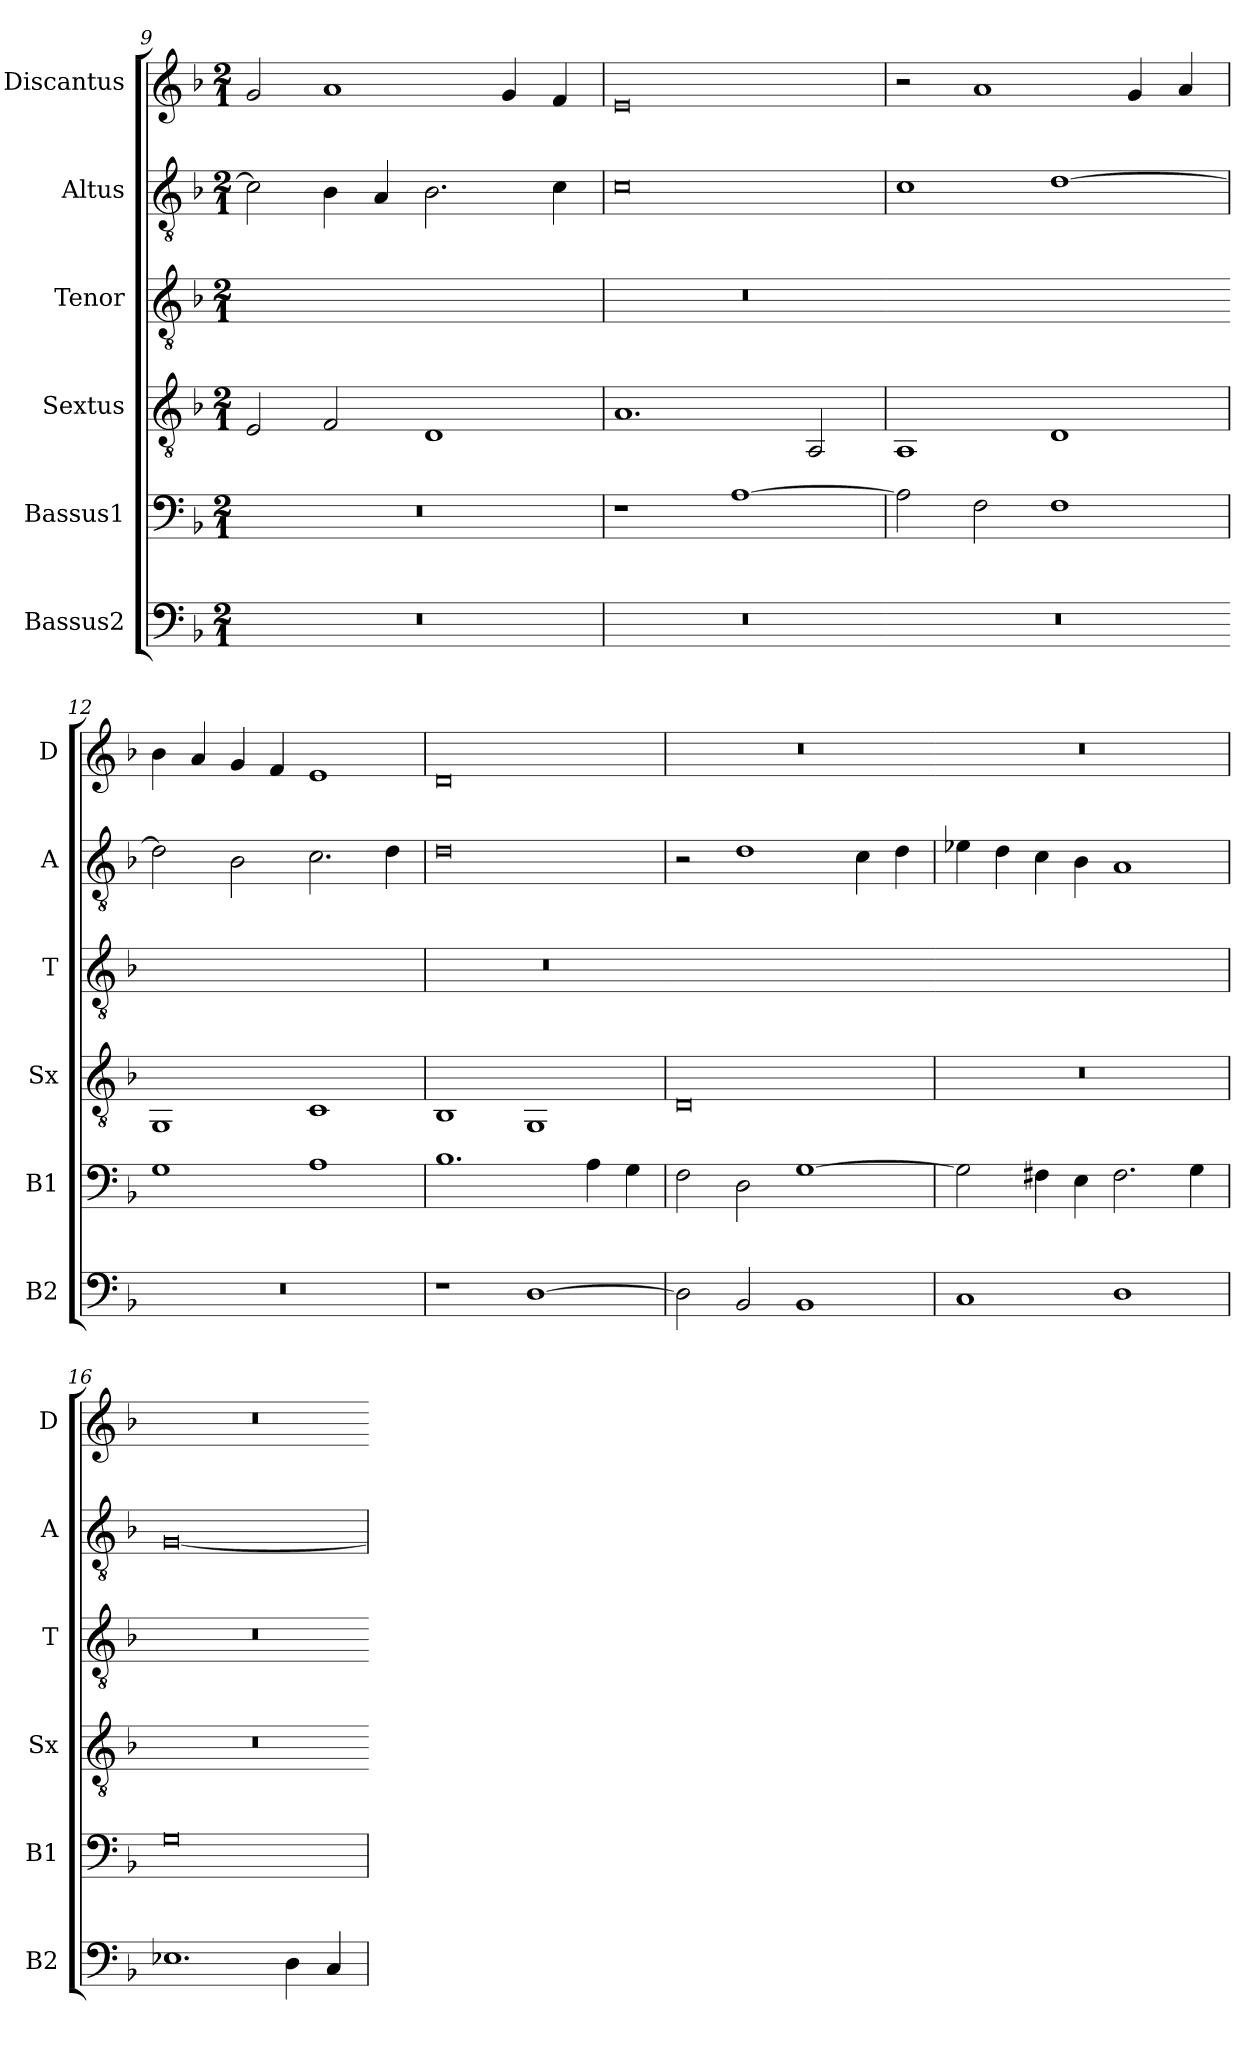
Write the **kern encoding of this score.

**kern	**kern	**kern	**kern	**kern	**kern
*part6	*part5	*part4	*part3	*part2	*part1
*staff6	*staff5	*staff4	*staff3	*staff2	*staff1
*I"Bassus2	*I"Bassus1	*I"Sextus	*I"Tenor	*I"Altus	*I"Discantus
*I'B2	*I'B1	*I'Sx	*I'T	*I'A	*I'D
*clefF4	*clefF4	*clefGv2	*clefGv2	*clefGv2	*clefG2
*k[b-]	*k[b-]	*k[b-]	*k[b-]	*k[b-]	*k[b-]
*M2/1	*M2/1	*M2/1	*M2/1	*M2/1	*M2/1
=9	=9	=9	=9	=9	=9
!	!	!	!LO:N:vis=1	!	!
0r	0r	2E/	0ryy	2c\]	2g/
.	.	2F/	.	4B-\	1a
.	.	.	.	4A/	.
.	.	1D	.	2.B-\	.
.	.	.	.	.	4g/
.	.	.	.	4c\	4f/
=10	=10	=10	=10	=10	=10
!	!	!	!LO:N:vis=1	!	!
0r	1r	1.A	0r	0c	0e
.	[1A	.	.	.	.
.	.	2AA/	.	.	.
=11	=11	=11	=11-	=11	=11
!	!	!	!LO:N:vis=1	!	!
0r	2A\]	1AA	0ryy	1c	2r
.	2F\	.	.	.	1a
.	1F	1D	.	[1d	.
.	.	.	.	.	4g/
.	.	.	.	.	4a/
=12	=12	=12	=12-	=12	=12
!	!	!	!LO:N:vis=1	!	!
0r	1G	1GG	0ryy	2d\]	4b-\
.	.	.	.	.	4a/
.	.	.	.	2B-\	4g/
.	.	.	.	.	4f/
.	1A	1C	.	2.c\	1e
.	.	.	.	4d\	.
=13	=13	=13	=13	=13	=13
!	!	!	!LO:N:vis=1	!	!
1r	1.B-	1BB-	0r	0d	0d
[1D	.	1GG	.	.	.
.	4A\	.	.	.	.
.	4G\	.	.	.	.
=14	=14	=14	=14-	=14	=14
!	!	!	!LO:N:vis=1	!	!
2D\]	2F\	0D	0ryy	2r	0r
2BB-/	2D\	.	.	1d	.
1BB-	[1G	.	.	.	.
.	.	.	.	4c\	.
.	.	.	.	4d\	.
=15	=15	=15	=15-	=15	=15
!	!	!	!LO:N:vis=1	!	!
1C	2G\]	0r	0ryy	4e-X\	0r
.	.	.	.	4d\	.
.	4F#X\	.	.	4c\	.
.	4E\	.	.	4B-\	.
1D	2.F#\	.	.	1A	.
.	4G\	.	.	.	.
=16	=16	=16	=16	=16	=16
!	!	!	!LO:N:vis=1	!	!
1.E-X	0G	0r	0r	[0G	0r
4D\	.	.	.	.	.
4C/	.	.	.	.	.
=	=	=	=-	=	=
*-	*-	*-	*-	*-	*-
